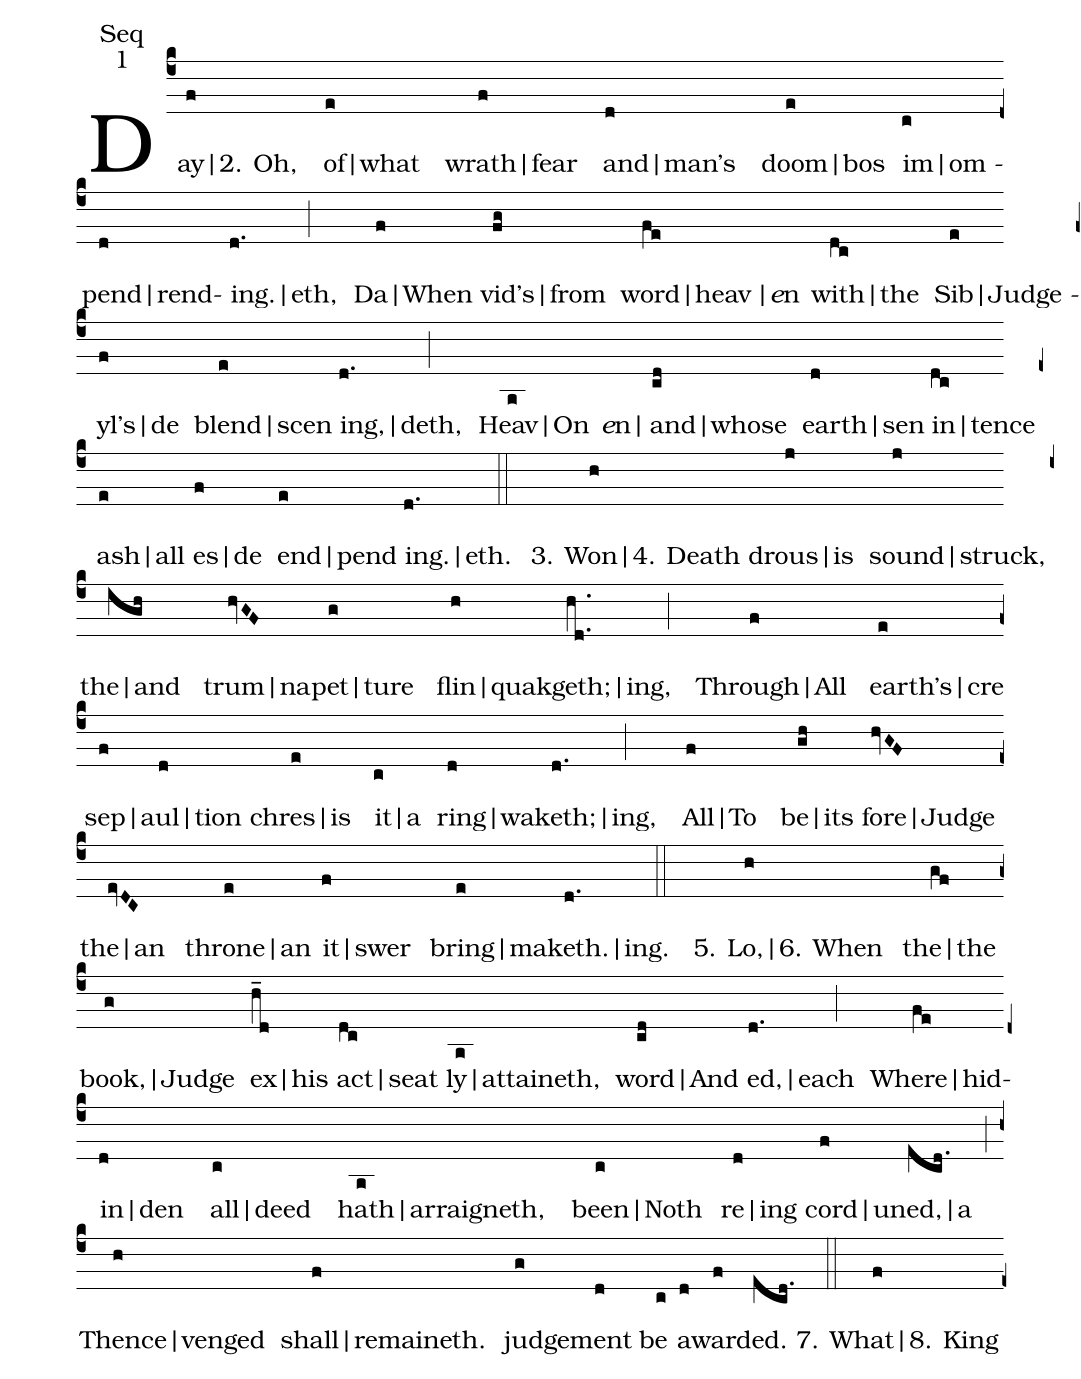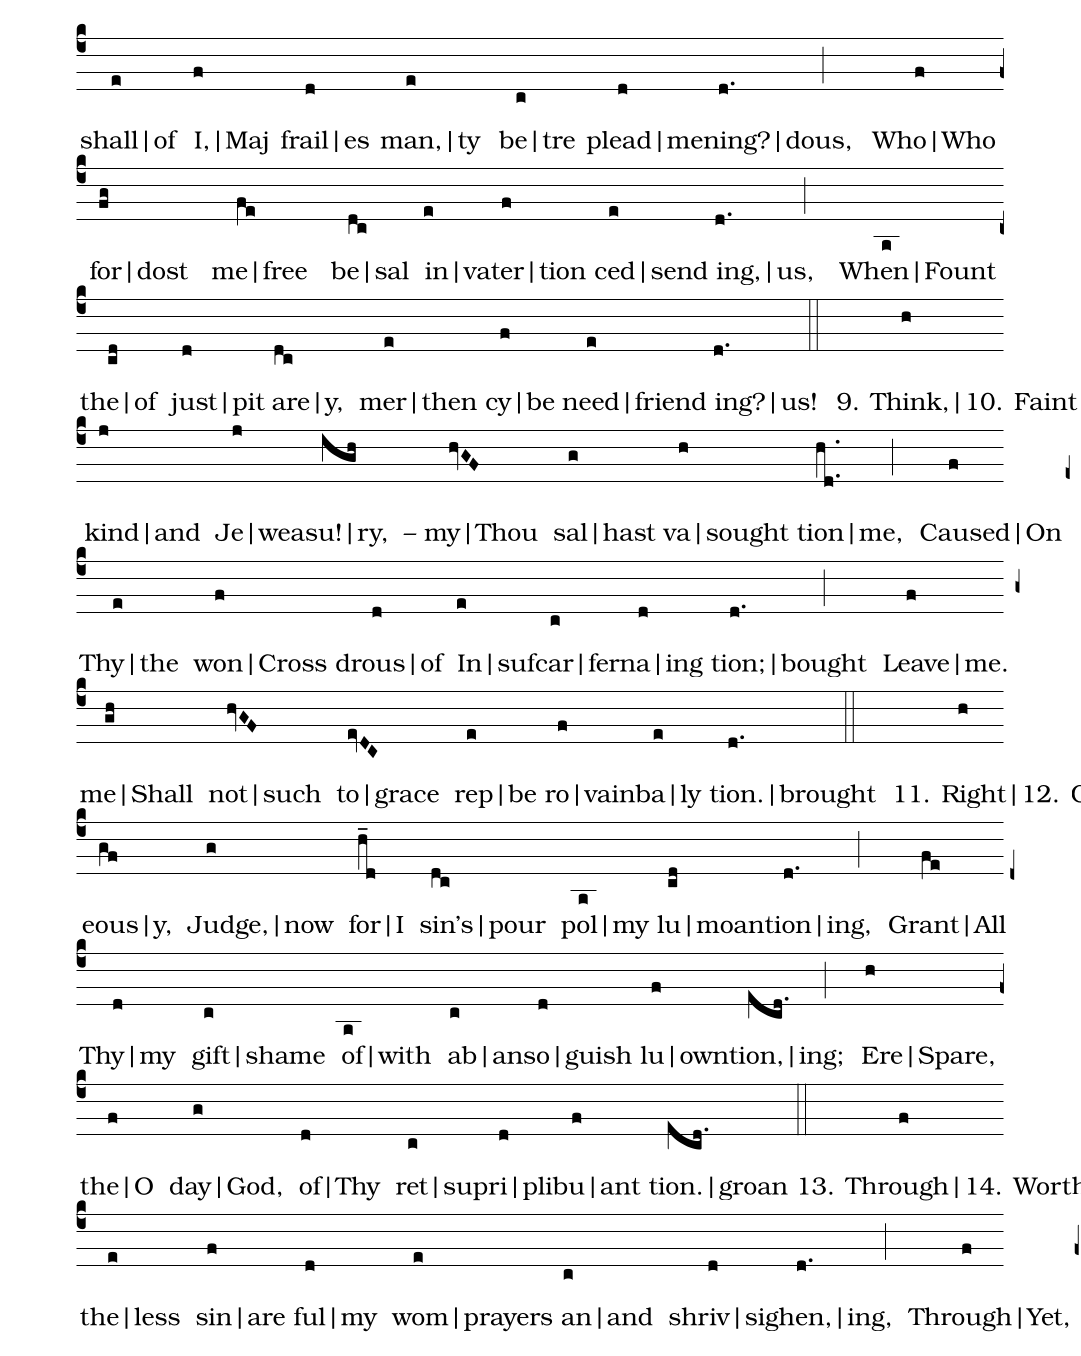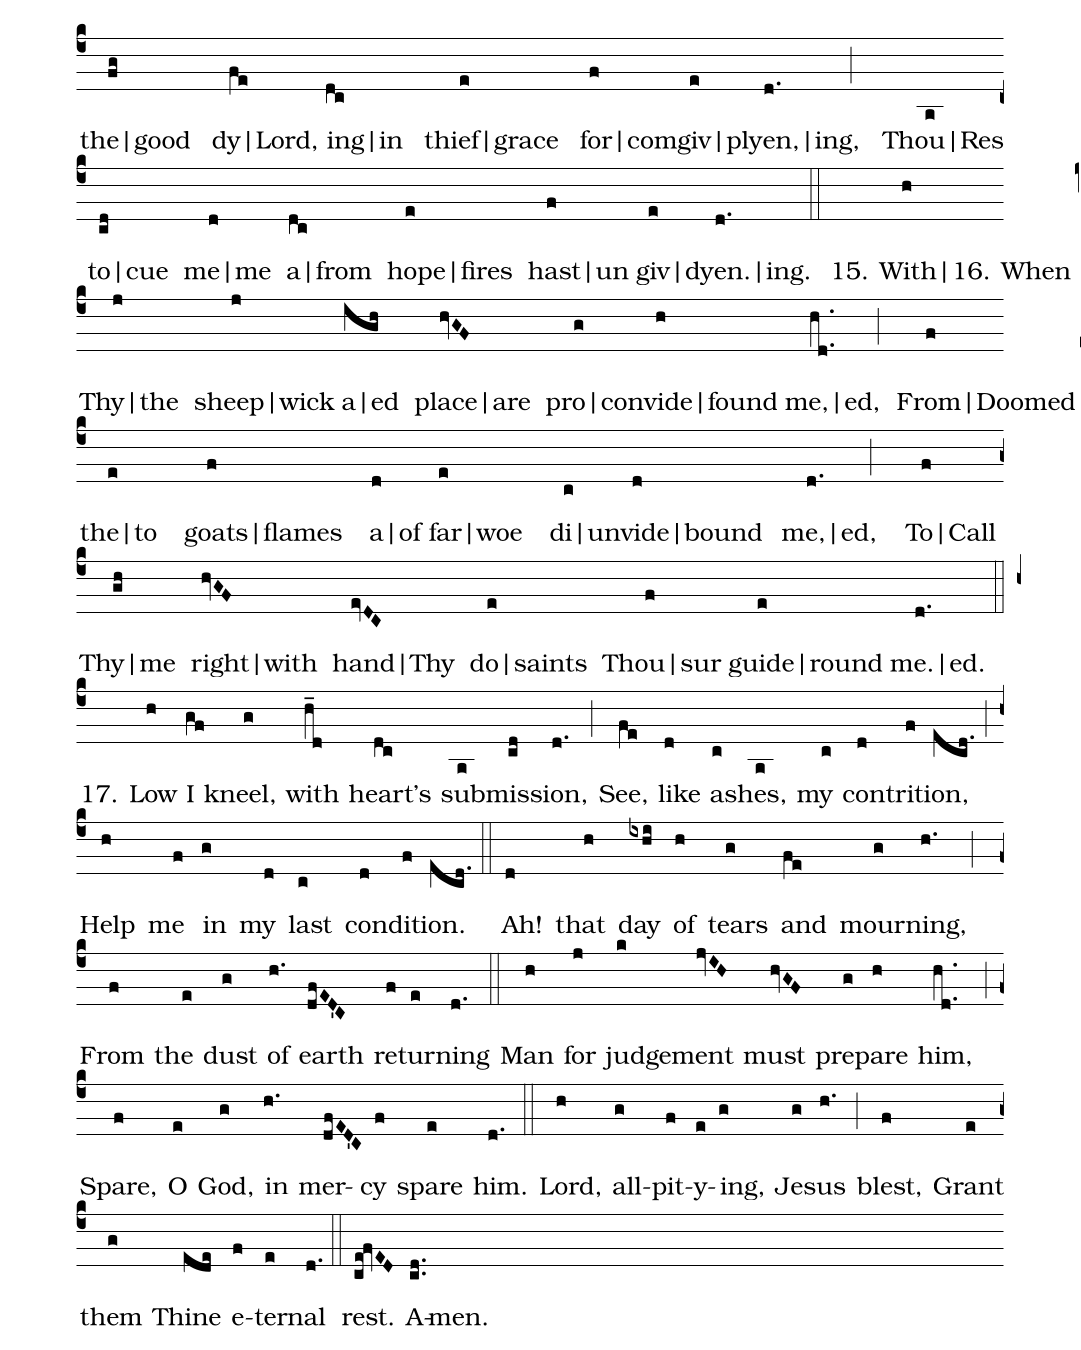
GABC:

annotation: Seq;
annotation: 1;
%%
(c4)Day|2. Oh, (f) of|what (e) wrath|fear (f) and|man’s (d) doom|bos(e) im|om (c)pend|rend- (d)ing.|eth, (d.) (;)
Da|When (f)vid’s|from (fg) word|heav(fe)|<i>e</i>n () with|the (dc) Sib|Judge (e)yl’s|de (f) blend|scen (e)ing,|deth, (d.) (;)
Heav|On (a)<i>e</i>n|() and|whose (cd) earth|sen(d) in|tence (dc) ash|all (e)es|de (f) end|pend (e)ing.|eth. (d.) (::)
3. Won|4. Death (h)drous|is (j) sound|struck, (j) the|and (igh) trum|na(hvGF)pet|ture (g) flin|quak(h)geth;|ing, (hd..) (;)
Through|All (f) earth’s|cre(e) sep|a(f)ul|tion (d)chres|is (e) it|a(c) ring|wak(d)eth;|ing, (d.) (;)
All|To (f) be|its (gh)fore|Judge (hvGF) the|an (evDC) throne|an(e) it|swer (f) bring|mak(e)eth.|ing. (d.) (::)
5. Lo,|6. When (h) the|the (gf) book,|Judge (g) ex|his (h_d)act|seat (dc)ly|attaineth, (a) word|And (cd)ed,|each (d.) (;)
Where|hid(fe)in|den (d) all|deed (c) hath|arraigneth, (a) been|Noth(c) re|ing (d)cord|un(f)ed,|a(ecd.) (;)
Thence|venged (h) shall|remaineth. (f) judge(g)ment(d) be(c) a(d)ward(f)ed.(ecd.) (::)
7. What|8. King (f) shall|of (e) I,|Maj(f) frail|es(d) man,|ty (e) be|tre(c) plead|men(d)ing?|dous, (d.) (;)
Who|Who (f) for|dost (fg) me|free (fe) be|sal(dc) in|va(e)ter|tion (f)ced|send (e)ing,|us, (d.) (;)
When|Fount (a) the|of (cd) just|pit(d) are|y, (dc) mer|then (e)cy|be(f) need|friend (e)ing?|us! (d.) (::)
9. Think,|10. Faint |me? (h) kind|and (j) Je|wea(j)su!|ry, (igh) – my|Thou (hvGF) sal|hast (g)va|sought (h)tion|me, (hd..) (;)
Caused|On (f) Thy|the (e) won|Cross (f)drous|of (d) In|suf(e)car|fer(c)na|ing (d)tion;|bought (d.) (;)
Leave|me. (f) me|Shall (gh) not|such (hvGF) to|grace (evDC) rep|be (e)ro|vain(f)ba|ly (e)tion.|brought (d.) (::)
11. Right|12. Guilt|ing! (h)eous|y, (gf) Judge,|now (g) for|I (h_d) sin’s|pour (dc) pol|my (a)lu|moan(cd)tion|ing, (d.) (;)
Grant|All (fe) Thy|my (d) gift|shame (c) of|with (a) ab|an(c)so|guish (d)lu|own(f)tion,|ing; (ecd.) (;)
Ere|Spare, (h) the|O (f) day|God, (g) of|Thy (d) ret|sup(c)ri|pli(d)bu|ant (f)tion.|groan(ecd.) (::)
13. Through|14. Worth(f) the|less (e) sin|are (f)ful|my (d) wom|prayers (e)an|and (c) shriv|sigh(d)en,|ing, (d.) (;)
Through|Yet, (f) the|good (fg) dy|Lord, (fe)ing|in (dc) thief|grace (e) for|com(f)giv|ply(e)en,|ing, (d.) (;)
Thou|Res(a) to|cue (cd) me|me (d) a|from (dc) hope|fires (e) hast|un(f) giv|dy(e)en.|ing. (d.) (::)
15. With|16. When (h) Thy|the (j) sheep|wick(j) a|ed (igh) place|are (hvGF) pro|con(g)vide|found(h) me,|ed, (hd..) (;)
From|Doomed (f) the|to (e) goats|flames (f) a|of (d)far|woe (e) di|un(c)vide|bound(d) me,|ed, (d.) (;)
To|Call (f) Thy|me (gh) right|with (hvGF) hand|Thy (evDC) do|saints (e) Thou|sur(f) guide|round(e) me.|ed. (d.) (::)
17. Low(h) I(gf) kneel,(g) with(h_d) heart’s(dc) sub(a)mis(cd)sion,(d.) (;)
See,(fe) like(d) ash(c)es,(a) my(c) con(d)tri(f)tion,(ecd.) (;)
Help(h) me(f) in(g) my(d) last(c) con(d)di(f)tion.(ecd.) (::)

Ah!(d) that(h) day(ixhi) of(h) tears(g) and(fe) mourn(g)ing,(h.) (;)
From(f) the(e) dust(g) of(h.) earth(dfED'C) re(f)turn(e)ing(d.) (::)
Man(h) for(j) judge(k)ment(jvIH) must(hvGF) pre(g)pare(h) him,(hd..) (;)
Spare,(f) O(e) God,(g) in(h.) mer(dfED'C)cy(f) spare(e) him.(d.) (::)

Lord,(h) all-(g)pit(f)y(e)ing,(g) Je(g)sus(h.) (;) blest,(f)
Grant(e) them(g) Thine(ede) e(f)ter(e)nal(d.) (::) rest.(ce!fvED) A(cd..)men.()
